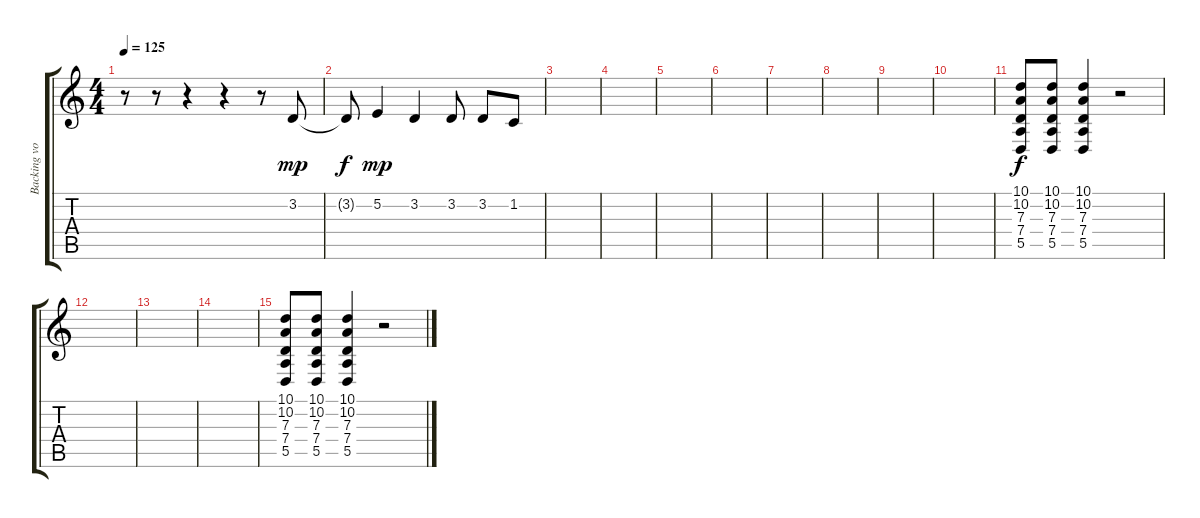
\track ("Backing vocals" "Backing vo") {instrument oboe}
\staff {score tabs}
\tuning (E4 B3 G3 D3 A2 E2) {hide}
\ts (4 4)
\tempo 125
\clef g2
\ks c
r.8{dy f} r.8 r.4 r.4 r.8 3.2.8{dy mp} |
3.2{t}.8{dy f} 5.2.4{dy mp} 3.2.4 3.2.8 3.2.8 1.2.8 |
|
|
|
|
|
|
|
|
(10.1 10.2 7.3 7.4 5.5).8{dy f} (10.1 10.2 7.3 7.4 5.5).8 (10.1 10.2 7.3 7.4 5.5).4 r.2 |
|
|
|
(10.1 10.2 7.3 7.4 5.5).8 (10.1 10.2 7.3 7.4 5.5).8 (10.1 10.2 7.3 7.4 5.5).4 r.2
